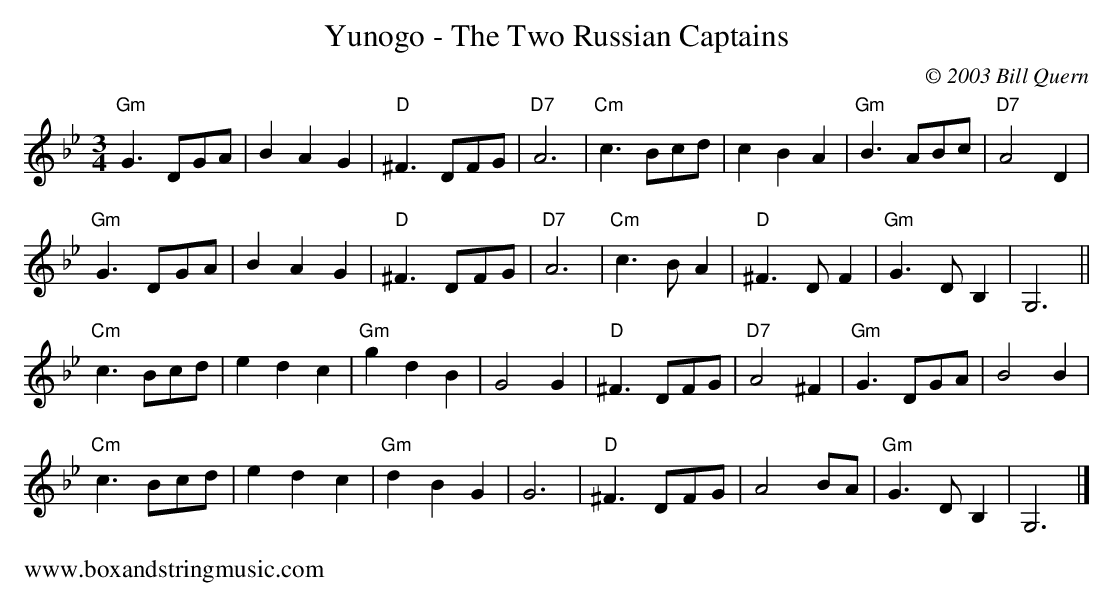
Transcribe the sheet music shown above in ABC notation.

X:1
T:Yunogo - The Two Russian Captains
C:© 2003 Bill Quern
M:3/4
L:1/8
K:Gm
"Gm"G3DGA|B2A2G2|"D"^F3 DFG|"D7"A6|"Cm"c3Bcd|c2B2A2|"Gm"B3ABc|"D7"A4D2|
"Gm"G3DGA|B2A2G2|"D"^F3 DFG|"D7"A6|"Cm"c3BA2|"D"^F3DF2|"Gm"G3DB,2|G,6||
"Cm"c3Bcd|e2d2c2|"Gm"g2d2B2|G4G2|"D"^F3 DFG|"D7"A4^F2|"Gm"G3DGA|B4B2|
"Cm"c3Bcd|e2d2c2|"Gm"d2B2G2|G6|"D"^F3 DFG|A4BA|"Gm"G3DB,2|G,6|]
